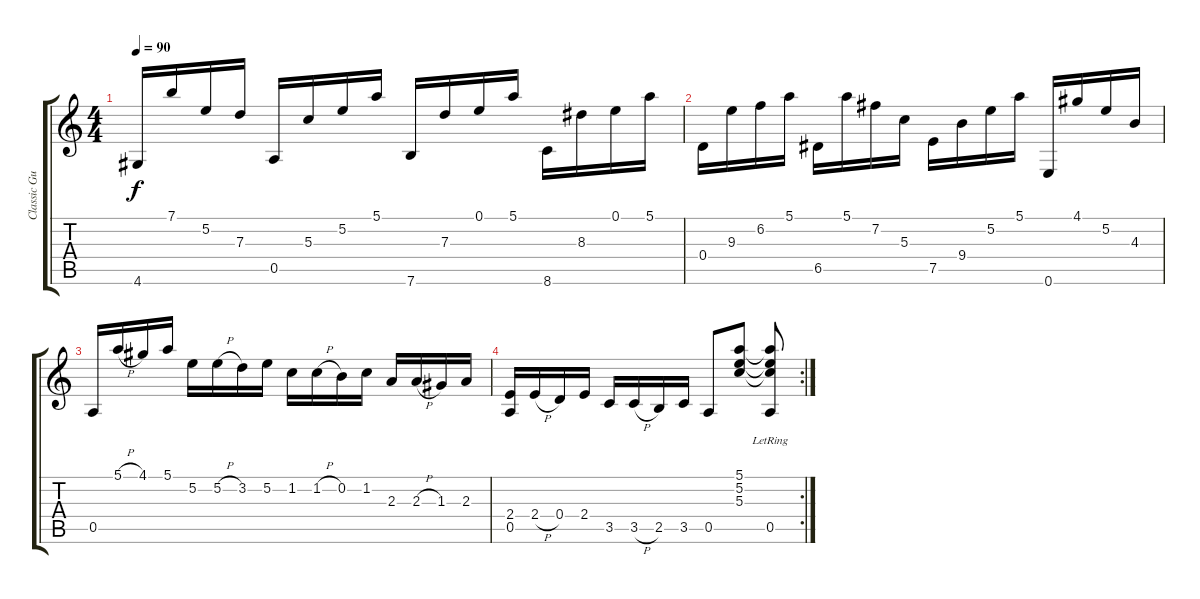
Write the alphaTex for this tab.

\track ("Classic Guitar" "Classic Gu") {instrument acousticguitarnylon}
\staff {score tabs}
\tuning (E4 B3 G3 D3 A2 E2) {hide}
\ts (4 4)
\tempo 90
\clef g2
\ks c
4.6.16{dy f} 7.1.16 5.2.16 7.3.16 0.5.16 5.3.16 5.2.16 5.1.16 7.6.16 7.3.16 0.1.16 5.1.16 8.6.16 8.3.16 0.1.16 5.1.16 |
0.4.16 9.3.16 6.2.16 5.1.16 6.5.16 5.1.16 7.2.16 5.3.16 7.5.16 9.4.16 5.2.16 5.1.16 0.6.16 4.1.16 5.2.16 4.3.16 |
0.5.16 5.1{h}.16 4.1.16 5.1.16 5.2.16 5.2{h}.16 3.2.16 5.2.16 1.2.16 1.2{h}.16 0.2.16 1.2.16 2.3.16 2.3{h}.16 1.3.16 2.3.16 |
\rc 2
(2.4 0.5).16 2.4{h}.16 0.4.16 2.4.16 3.5.16 3.5{h}.16 2.5.16 3.5.16 0.5.8 (5.1 5.2 5.3).8 (5.1{t} 5.2{t} 5.3{t} 0.5{lr}).8
